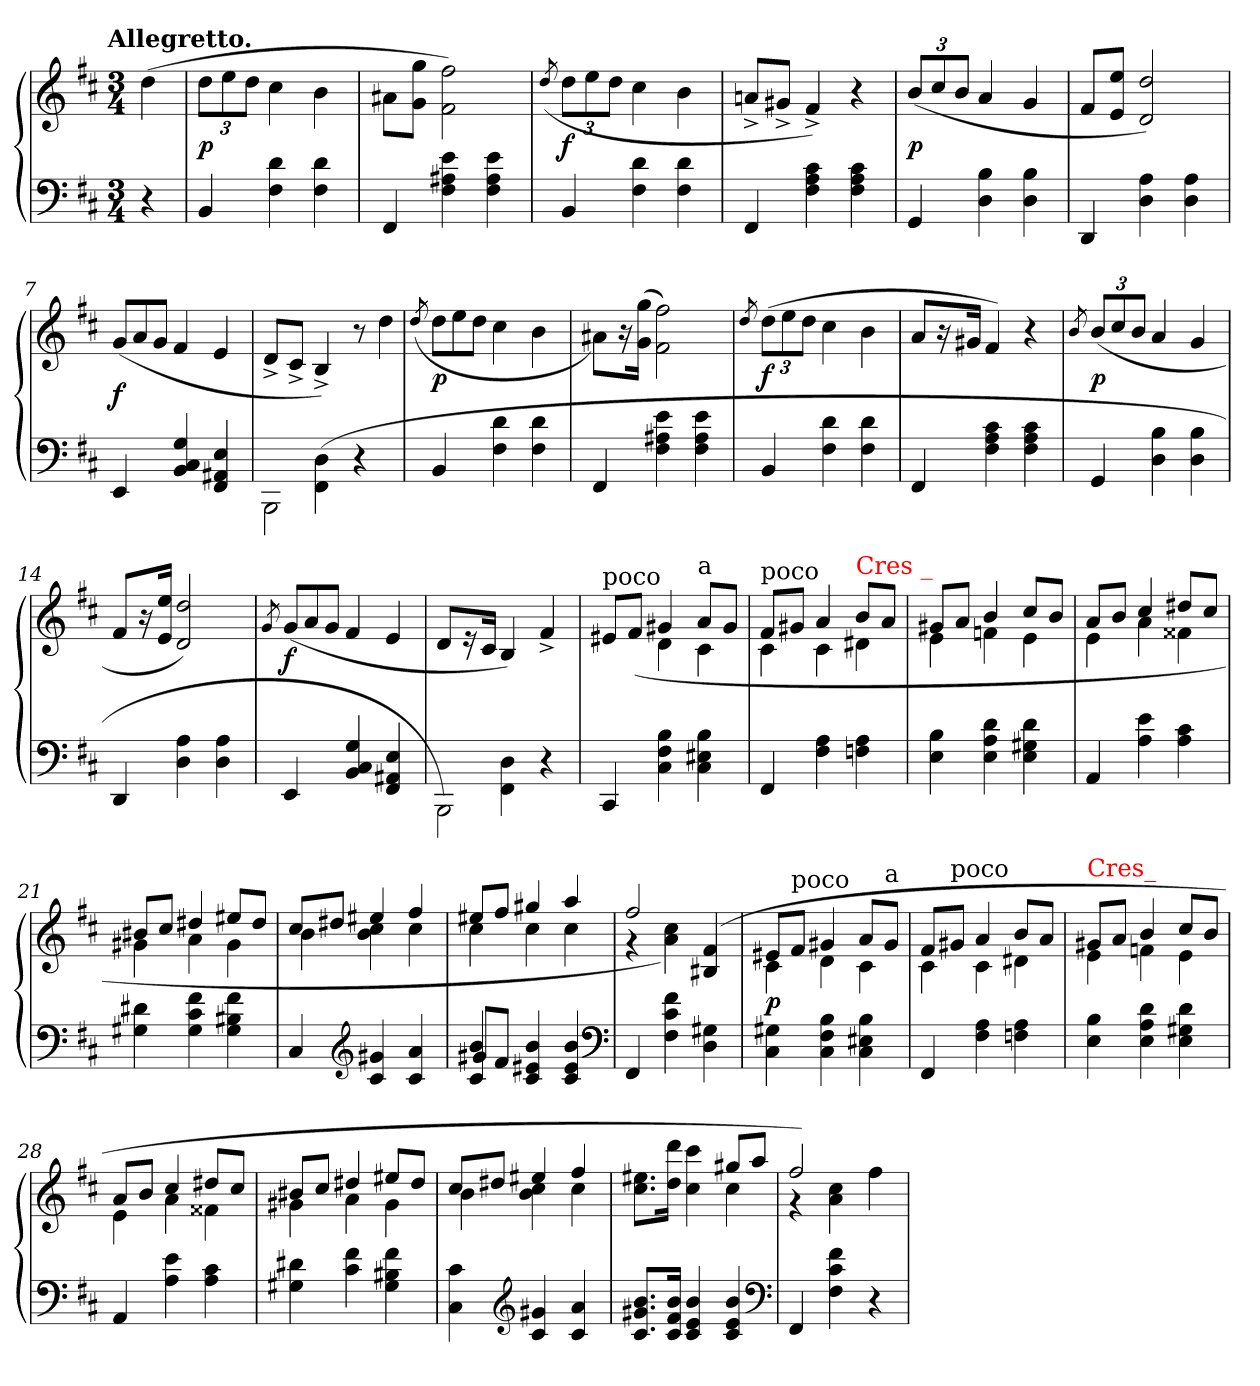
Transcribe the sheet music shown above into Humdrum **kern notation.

**kern	**kern	**dynam
*part1	*part1	*part1
*staff2	*staff1	*staff1/2
*clefF4	*clefG2	*
*k[f#c#]	*k[f#c#]	*
*b:	*b:	*
!!LO:TX:omd:t=Allegretto.
*M3/4	*M3/4	*
*MM116	*MM116	*
=	=	=
4r	(4dd	.
=1	=1	=1
*	*Xbrackettup	*
4BB	12ddL	p
.	12ee	.
.	12ddJ	.
4d 4F#	4cc#	.
4d 4F#	4b	.
=2	=2	=2
4FF#	8a#XL	.
.	8gg 8gJ	.
4e 4A#X 4F#	2ff# 2f#)	.
4e 4A# 4F#	.	.
=3	=3	=3
.	(>8qdd/	.
4BB	12ddL	f
.	12ee	.
.	12ddJ	.
4d 4F#	4cc#	.
4d 4F#	4b	.
=4	=4	=4
4FF#	8an^L	.
.	8g#X^J	.
4c# 4A 4F#	4f#^)	.
4c# 4A 4F#	4r	.
=5	=5	=5
4GG	(12b/L	p
.	12cc#	.
.	12bJ	.
4B 4D	4a	.
4B 4D	4g	.
=6	=6	=6
4DD	8f#L	.
.	8ee 8eJ	.
4A 4D	2dd 2d)	.
4A 4D	.	.
=7	=7	=7
*	*Xtuplet	*
4EE	(>12gL	f
.	12a	.
.	12gJ	.
4G/ 4C#/ 4BB/	4f#	.
4E 4AA#X 4FF#	4e	.
=8	=8	=8
*^	*	*
4ryy	2BBB)	8d^L	.
.	.	8c#^J	.
(>4D\ 4FF#\	.	4B^)	.
4r	4ryy	8r	.
!	!	!LO:N:vis=4	!
.	.	8dd	.
*v	*v	*	*
=9	=9	=9
.	(>8qdd/	.
4BB	12ddL	p
.	12ee	.
.	12ddJ	.
4d 4F#	4cc#	.
4d 4F#	4b	.
=10	=10	=10
4FF#	8a#XL)	.
.	16r	.
.	(16gg 16gJk	.
4e 4A#X 4F#	2ff# 2f#)	.
4e 4A# 4F#	.	.
=11	=11	=11
.	8qdd/	.
*	*tuplet	*
4BB	(12ddL	f
.	12ee	.
.	12ddJ	.
4d 4F#	4cc#	.
4d 4F#	4b	.
=12	=12	=12
4FF#	8a/L	.
.	16r	.
.	16g#XJk	.
4c# 4A 4F#	4f#)	.
4c# 4A 4F#	4r	.
=13	=13	=13
.	8qb/	.
4GG	(<12b/L	p
.	12cc#	.
.	12bJ	.
4B 4D	4a	.
4B 4D	4g	.
=14	=14	=14
4DD	8f#/L	.
.	16r	.
.	16ee 16eJk	.
4A 4D	2dd 2d)	.
4A 4D	.	.
=15	=15	=15
.	8qg/	.
*	*Xtuplet	*
4EE	(>12gL	f
.	12a	.
.	12gJ	.
4G/ 4C#/ 4BB/	4f#	.
4E 4AA#X 4FF#	4e	.
=16	=16	=16
*^	*	*
4ryy	2BBB)	8d/L	.
.	.	16r	.
.	.	16c#Jk	.
(>4D\ 4FF#\	.	4B)	.
4r	4ryy	4f#^	.
=17	=17	=17	=17
*	*	*^	*
!	!	!LO:TX:a:t=poco	!	!
*v	*v	*	*	*
4CC#	8e#XL	4ryy	.
.	(>8f#J	.	.
4B 4F# 4C#	4g#X	4d	.
!	!LO:TX:a:t=a	!	!
4B 4E#X 4C#	8aL	4c#	.
.	8g#J	.	.
=18	=18	=18	=18
!	!LO:TX:a:t=poco	!	!
4FF#	8f#L	4c#	.
.	8g#XJ	.	.
4A 4F#	4a	4c#	.
!	!LO:TX:a:color=red:t=Cres _	!	!
4A 4Fn	8bL	4d#X	.
.	8aJ	.	.
=19	=19	=19	=19
4B 4E	8g#XL	4e	.
.	8aJ	.	.
4d 4A 4E	4b	4fn	.
4d 4G#X 4E	8cc#L	4e	.
.	8bJ	.	.
=20	=20	=20	=20
4AA	8aL	4e	.
.	8bJ	.	.
4e 4A	4cc#	4a	.
4c# 4A	8dd#XL	4f##X	.
.	8cc#J	.	.
=21	=21	=21	=21
4d#X 4G#X	8b#XL	4g#X	.
.	8cc#J	.	.
4f# 4c# 4G#	4dd#X	4a	.
4f# 4B#X 4G#	8ee#XL	4g#	.
.	8dd#J	.	.
=22	=22	=22	=22
4C#	8cc#L	4b	.
.	8dd#XJ	.	.
*clefG2	*	*	*
4g#X 4c#	4ee#X	4cc# 4b	.
4a 4c#	4ff#	4cc#	.
=23	=23	=23	=23
*^	*	*	*
4b 4c#	8g#X/L	8ee#XL	4cc#	.
.	8f#J	8ff#J	.	.
4b 4e#X 4c#	2ryy	4gg#X	4cc#	.
4b 4e# 4c#	.	4aa	4cc#	.
*v	*v	*	*	*
*clefF4	*	*	*
=24	=24	=24	=24
4FF#	2ff#	4rg	.
4f# 4c# 4F#	.	4cc# 4a)	.
4G#X 4D	4ryy	(>4f# 4B#X	.
=25	=25	=25	=25
4G#X 4C#	8e#XL	4c#	p
!	!LO:TX:a:t=poco	!	!
.	8f#J	.	.
4B 4F# 4C#	4g#X	4d	.
4B 4E#X 4C#	8aL	4c#	.
!	!LO:TX:a:t=a	!	!
.	8g#J	.	.
=26	=26	=26	=26
4FF#	8f#L	4c#	.
!	!LO:TX:a:t=poco	!	!
.	8g#XJ	.	.
4A 4F#	4a	4c#	.
4A 4Fn	8bL	4d#X	.
.	8aJ	.	.
=27	=27	=27	=27
!	!LO:TX:a:color=red:t=Cres_	!	!
4B 4E	8g#XL	4e	.
.	8aJ	.	.
4d 4A 4E	4b	4fn	.
4d 4G#X 4E	8cc#L	4e	.
.	8bJ	.	.
=28	=28	=28	=28
4AA	8aL	4e	.
.	8bJ	.	.
4e 4A	4cc#	4a	.
4c# 4A	8dd#XL	4f##X	.
.	8cc#J	.	.
=29	=29	=29	=29
4d#X 4G#X	8b#XL	4g#	.
.	8cc#J	.	.
4f# 4c#	4dd#X	4a	.
4f# 4B#X 4G#	8ee#XL	4g#	.
.	8dd#J	.	.
=30	=30	=30	=30
4c# 4C#	8cc#L	4b	.
.	8dd#XJ	.	.
*clefG2	*	*	*
4g#X 4c#	4ee#X	4cc# 4b	.
4a 4c#	4ff#	4cc#	.
=31	=31	=31	=31
8.b 8.g#X 8.c#L	2ryy	8.ee#X 8.cc#L	.
16b 16f# 16c#Jk	.	16ddd 16ddJk	.
4b 4e 4c#	.	4ccc# 4cc#	.
4b 4e 4c#	8gg#XL	4cc#	.
.	8aaJ	.	.
*clefF4	*	*	*
=32	=32	=32	=32
4FF#	2ff#)	4rg	.
4f# 4c# 4F#	.	4cc# 4a	.
4r	4ryy	4ff#	.
*	*v	*v	*
=	=	=
*-	*-	*-
